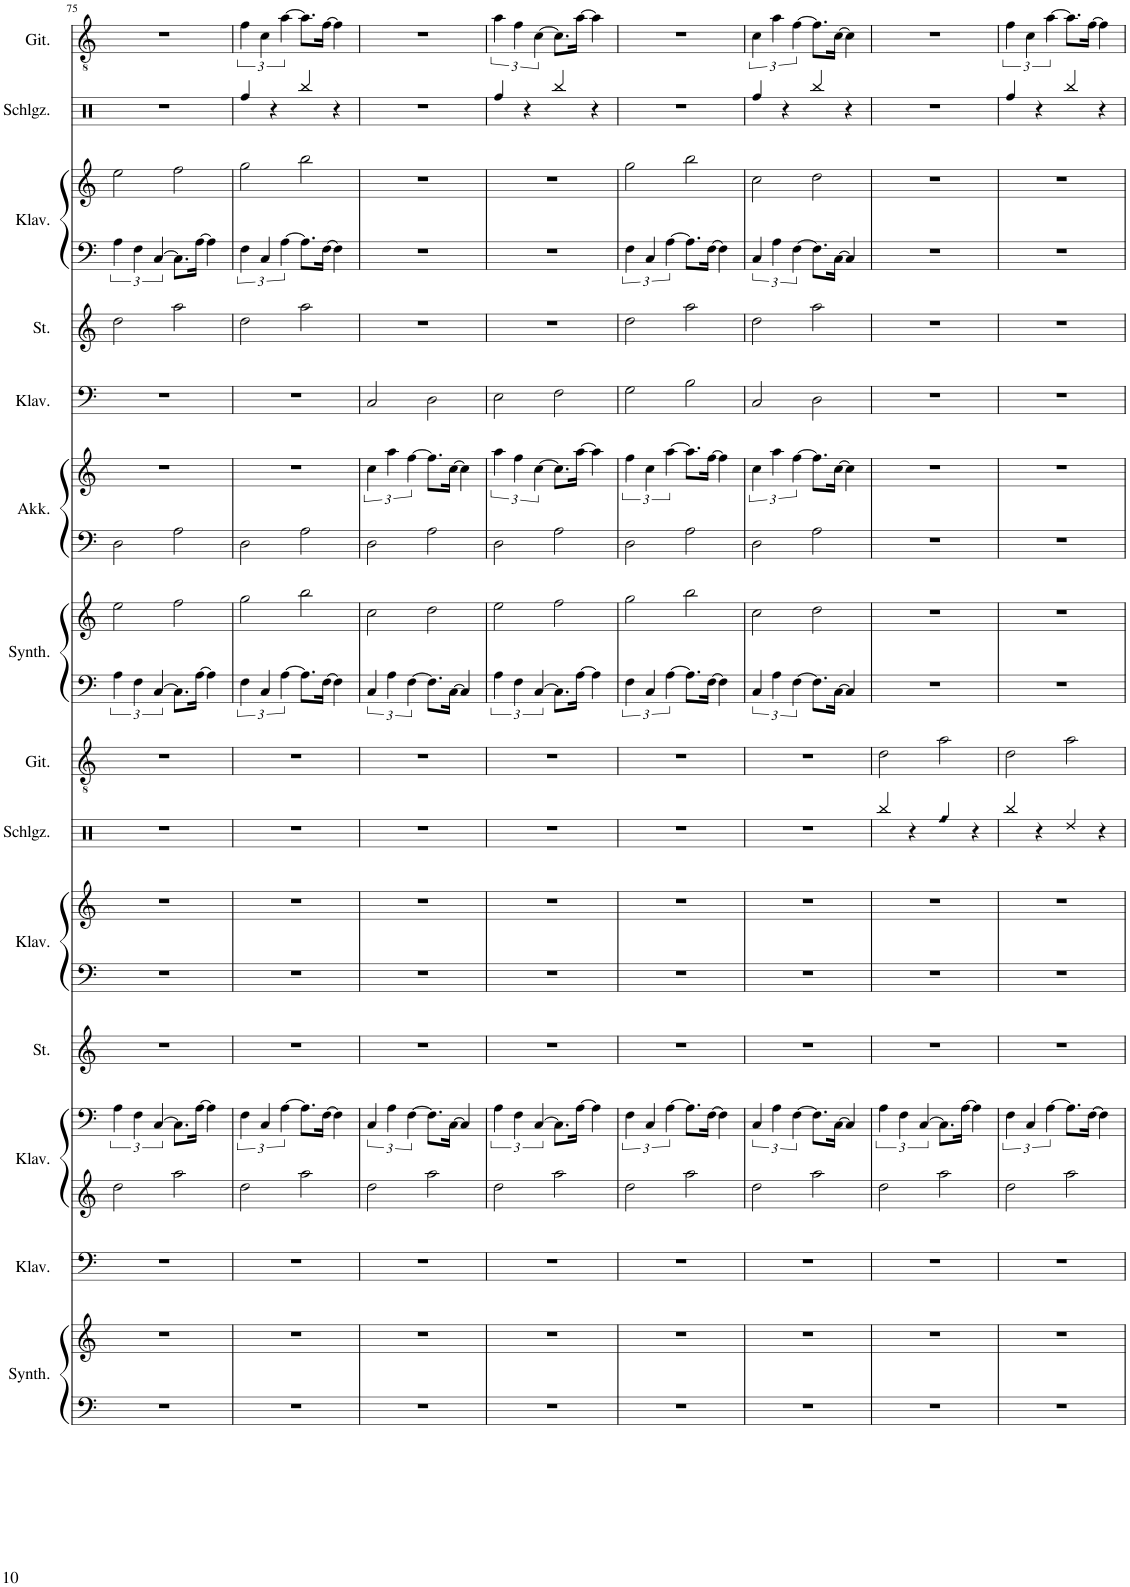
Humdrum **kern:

**kern	**kern	**kern	**kern	**kern	**kern	**kern	**kern	**kern	**kern	**kern	**kern	**kern	**kern	**kern	**kern	**kern	**kern	**kern	**kern
*part14	*part14	*part13	*part12	*part12	*part11	*part10	*part10	*part9	*part8	*part7	*part7	*part6	*part6	*part5	*part4	*part3	*part3	*part2	*part1
*staff20	*staff19	*staff18	*staff17	*staff16	*staff15	*staff14	*staff13	*staff12	*staff11	*staff10	*staff9	*staff8	*staff7	*staff6	*staff5	*staff4	*staff3	*staff2	*staff1
*I"Pad Synthesizer	*	*I"Klavier	*I"Klavier	*	*I"Streichinstrumente	*I"Klavier	*	*I"Schlagzeug	*I"Akustische Gitarre	*I"Pad Synthesizer	*	*I"Akkordeon	*	*I"Klavier	*I"Streichinstrumente	*I"Klavier	*	*I"Schlagzeug	*I"Akustische Gitarre
*I'Synth.	*	*I'Klav.	*I'Klav.	*	*I'St.	*I'Klav.	*	*I'Schlgz.	*I'Git.	*I'Synth.	*	*I'Akk.	*	*I'Klav.	*I'St.	*I'Klav.	*	*I'Schlgz.	*I'Git.
!!LO:PB:g=z
*clefF4	*clefG2	*clefF4	*clefG2	*clefF4	*clefG2	*clefF4	*clefG2	*clefX	*clefGv2	*clefF4	*clefG2	*clefF4	*clefG2	*clefF4	*clefG2	*clefF4	*clefG2	*clefX	*clefGv2
*k[]	*k[]	*k[]	*k[]	*k[]	*k[]	*k[]	*k[]	*k[]	*k[]	*k[]	*k[]	*k[]	*k[]	*k[]	*k[]	*k[]	*k[]	*k[]	*k[]
*M4/4	*M4/4	*M4/4	*M4/4	*M4/4	*M4/4	*M4/4	*M4/4	*M4/4	*M4/4	*M4/4	*M4/4	*M4/4	*M4/4	*M4/4	*M4/4	*M4/4	*M4/4	*M4/4	*M4/4
=75	=75	=75	=75	=75	=75	=75	=75	=75	=75	=75	=75	=75	=75	=75	=75	=75	=75	=75	=75
1r	1r	1r	2dd\	6A\	1r	1r	1r	1r	1r	6A\	2ee\	2D\	1r	1r	2dd\	6A\	2ee\	1r	1r
.	.	.	.	6F\	.	.	.	.	.	6F\	.	.	.	.	.	6F\	.	.	.
.	.	.	.	[6C/	.	.	.	.	.	[6C/	.	.	.	.	.	[6C/	.	.	.
.	.	.	2aa\	8.C\L]	.	.	.	.	.	8.C\L]	2ff\	2A\	.	.	2aa\	8.C\L]	2ff\	.	.
.	.	.	.	[16A\Jk	.	.	.	.	.	[16A\Jk	.	.	.	.	.	[16A\Jk	.	.	.
.	.	.	.	4A\]	.	.	.	.	.	4A\]	.	.	.	.	.	4A\]	.	.	.
=76	=76	=76	=76	=76	=76	=76	=76	=76	=76	=76	=76	=76	=76	=76	=76	=76	=76	=76	=76
1r	1r	1r	2dd\	6F\	1r	1r	1r	1r	1r	6F\	2gg\	2D\	1r	1r	2dd\	6F\	2gg\	4Rff/	6f\
.	.	.	.	6C/	.	.	.	.	.	6C/	.	.	.	.	.	6C/	.	.	6c\
.	.	.	.	.	.	.	.	.	.	.	.	.	.	.	.	.	.	4r	.
.	.	.	.	[6A\	.	.	.	.	.	[6A\	.	.	.	.	.	[6A\	.	.	[6a\
.	.	.	2aa\	8.A\L]	.	.	.	.	.	8.A\L]	2bb\	2A\	.	.	2aa\	8.A\L]	2bb\	4Rbb/	8.a\L]
.	.	.	.	[16F\Jk	.	.	.	.	.	[16F\Jk	.	.	.	.	.	[16F\Jk	.	.	[16f\Jk
.	.	.	.	4F\]	.	.	.	.	.	4F\]	.	.	.	.	.	4F\]	.	4r	4f\]
=77	=77	=77	=77	=77	=77	=77	=77	=77	=77	=77	=77	=77	=77	=77	=77	=77	=77	=77	=77
1r	1r	1r	2dd\	6C/	1r	1r	1r	1r	1r	6C/	2cc\	2D\	6cc\	2C/	1r	1r	1r	1r	1r
.	.	.	.	6A\	.	.	.	.	.	6A\	.	.	6aa\	.	.	.	.	.	.
.	.	.	.	[6F\	.	.	.	.	.	[6F\	.	.	[6ff\	.	.	.	.	.	.
.	.	.	2aa\	8.F\L]	.	.	.	.	.	8.F\L]	2dd\	2A\	8.ff\L]	2D\	.	.	.	.	.
.	.	.	.	[16C\Jk	.	.	.	.	.	[16C\Jk	.	.	[16cc\Jk	.	.	.	.	.	.
.	.	.	.	4C/]	.	.	.	.	.	4C/]	.	.	4cc\]	.	.	.	.	.	.
=78	=78	=78	=78	=78	=78	=78	=78	=78	=78	=78	=78	=78	=78	=78	=78	=78	=78	=78	=78
1r	1r	1r	2dd\	6A\	1r	1r	1r	1r	1r	6A\	2ee\	2D\	6aa\	2E\	1r	1r	1r	4Rff/	6a\
.	.	.	.	6F\	.	.	.	.	.	6F\	.	.	6ff\	.	.	.	.	.	6f\
.	.	.	.	.	.	.	.	.	.	.	.	.	.	.	.	.	.	4r	.
.	.	.	.	[6C/	.	.	.	.	.	[6C/	.	.	[6cc\	.	.	.	.	.	[6c\
.	.	.	2aa\	8.C\L]	.	.	.	.	.	8.C\L]	2ff\	2A\	8.cc\L]	2F\	.	.	.	4Rbb/	8.c\L]
.	.	.	.	[16A\Jk	.	.	.	.	.	[16A\Jk	.	.	[16aa\Jk	.	.	.	.	.	[16a\Jk
.	.	.	.	4A\]	.	.	.	.	.	4A\]	.	.	4aa\]	.	.	.	.	4r	4a\]
=79	=79	=79	=79	=79	=79	=79	=79	=79	=79	=79	=79	=79	=79	=79	=79	=79	=79	=79	=79
1r	1r	1r	2dd\	6F\	1r	1r	1r	1r	1r	6F\	2gg\	2D\	6ff\	2G\	2dd\	6F\	2gg\	1r	1r
.	.	.	.	6C/	.	.	.	.	.	6C/	.	.	6cc\	.	.	6C/	.	.	.
.	.	.	.	[6A\	.	.	.	.	.	[6A\	.	.	[6aa\	.	.	[6A\	.	.	.
.	.	.	2aa\	8.A\L]	.	.	.	.	.	8.A\L]	2bb\	2A\	8.aa\L]	2B\	2aa\	8.A\L]	2bb\	.	.
.	.	.	.	[16F\Jk	.	.	.	.	.	[16F\Jk	.	.	[16ff\Jk	.	.	[16F\Jk	.	.	.
.	.	.	.	4F\]	.	.	.	.	.	4F\]	.	.	4ff\]	.	.	4F\]	.	.	.
=80	=80	=80	=80	=80	=80	=80	=80	=80	=80	=80	=80	=80	=80	=80	=80	=80	=80	=80	=80
1r	1r	1r	2dd\	6C/	1r	1r	1r	1r	1r	6C/	2cc\	2D\	6cc\	2C/	2dd\	6C/	2cc\	4Rff/	6c\
.	.	.	.	6A\	.	.	.	.	.	6A\	.	.	6aa\	.	.	6A\	.	.	6a\
.	.	.	.	.	.	.	.	.	.	.	.	.	.	.	.	.	.	4r	.
.	.	.	.	[6F\	.	.	.	.	.	[6F\	.	.	[6ff\	.	.	[6F\	.	.	[6f\
.	.	.	2aa\	8.F\L]	.	.	.	.	.	8.F\L]	2dd\	2A\	8.ff\L]	2D\	2aa\	8.F\L]	2dd\	4Rbb/	8.f\L]
.	.	.	.	[16C\Jk	.	.	.	.	.	[16C\Jk	.	.	[16cc\Jk	.	.	[16C\Jk	.	.	[16c\Jk
.	.	.	.	4C/]	.	.	.	.	.	4C/]	.	.	4cc\]	.	.	4C/]	.	4r	4c\]
=81	=81	=81	=81	=81	=81	=81	=81	=81	=81	=81	=81	=81	=81	=81	=81	=81	=81	=81	=81
1r	1r	1r	2dd\	6A\	1r	1r	1r	4Rbb/	2d\	1r	1r	1r	1r	1r	1r	1r	1r	1r	1r
.	.	.	.	6F\	.	.	.	.	.	.	.	.	.	.	.	.	.	.	.
.	.	.	.	.	.	.	.	4r	.	.	.	.	.	.	.	.	.	.	.
.	.	.	.	[6C/	.	.	.	.	.	.	.	.	.	.	.	.	.	.	.
!	!	!	!	!	!	!	!	!LO:N:head=diamond	!	!	!	!	!	!	!	!	!	!	!
.	.	.	2aa\	8.C\L]	.	.	.	4Rff/	2a\	.	.	.	.	.	.	.	.	.	.
.	.	.	.	[16A\Jk	.	.	.	.	.	.	.	.	.	.	.	.	.	.	.
.	.	.	.	4A\]	.	.	.	4r	.	.	.	.	.	.	.	.	.	.	.
=82	=82	=82	=82	=82	=82	=82	=82	=82	=82	=82	=82	=82	=82	=82	=82	=82	=82	=82	=82
1r	1r	1r	2dd\	6F\	1r	1r	1r	4Rbb/	2d\	1r	1r	1r	1r	1r	1r	1r	1r	4Rff/	6f\
.	.	.	.	6C/	.	.	.	.	.	.	.	.	.	.	.	.	.	.	6c\
.	.	.	.	.	.	.	.	4r	.	.	.	.	.	.	.	.	.	4r	.
.	.	.	.	[6A\	.	.	.	.	.	.	.	.	.	.	.	.	.	.	[6a\
.	.	.	2aa\	8.A\L]	.	.	.	4Rdd/	2a\	.	.	.	.	.	.	.	.	4Rbb/	8.a\L]
.	.	.	.	[16F\Jk	.	.	.	.	.	.	.	.	.	.	.	.	.	.	[16f\Jk
.	.	.	.	4F\]	.	.	.	4r	.	.	.	.	.	.	.	.	.	4r	4f\]
=	=	=	=	=	=	=	=	=	=	=	=	=	=	=	=	=	=	=	=
*-	*-	*-	*-	*-	*-	*-	*-	*-	*-	*-	*-	*-	*-	*-	*-	*-	*-	*-	*-
